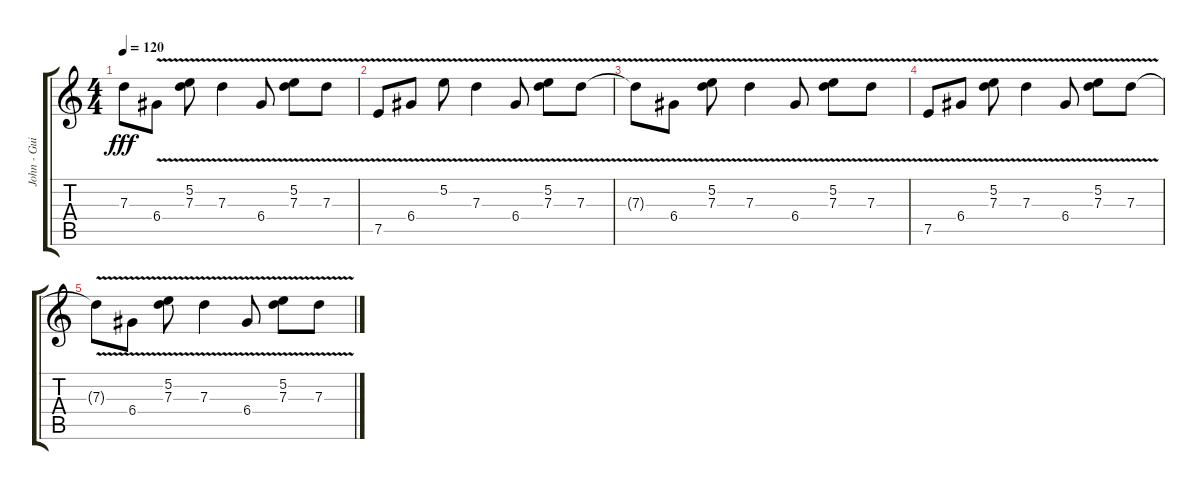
\track ("John - Guitar" "John - Gui") {instrument electricguitarclean}
\staff {score tabs}
\tuning (E4 B3 G3 D3 A2 E2) {hide}
\ts (4 4)
\tempo 120
\clef g2
\ks c
7.3{t}.8{dy fff} 6.4{v}.8 (5.2 7.3{v}).8 7.3{v}.4 6.4{v}.8 (5.2 7.3{v}).8 7.3{v}.8 |
7.5{v}.8 6.4{v}.8 5.2{v}.8 7.3{v}.4 6.4{v}.8 (5.2 7.3{v}).8 7.3{v}.8 |
7.3{t}.8 6.4{v}.8 (5.2 7.3{v}).8 7.3{v}.4 6.4{v}.8 (5.2 7.3{v}).8 7.3{v}.8 |
7.5{v}.8 6.4{v}.8 (5.2 7.3{v}).8 7.3{v}.4 6.4{v}.8 (5.2 7.3{v}).8 7.3{v}.8 |
7.3{t}.8 6.4{v}.8 (5.2 7.3{v}).8 7.3{v}.4 6.4{v}.8 (5.2 7.3{v}).8 7.3{v}.8
